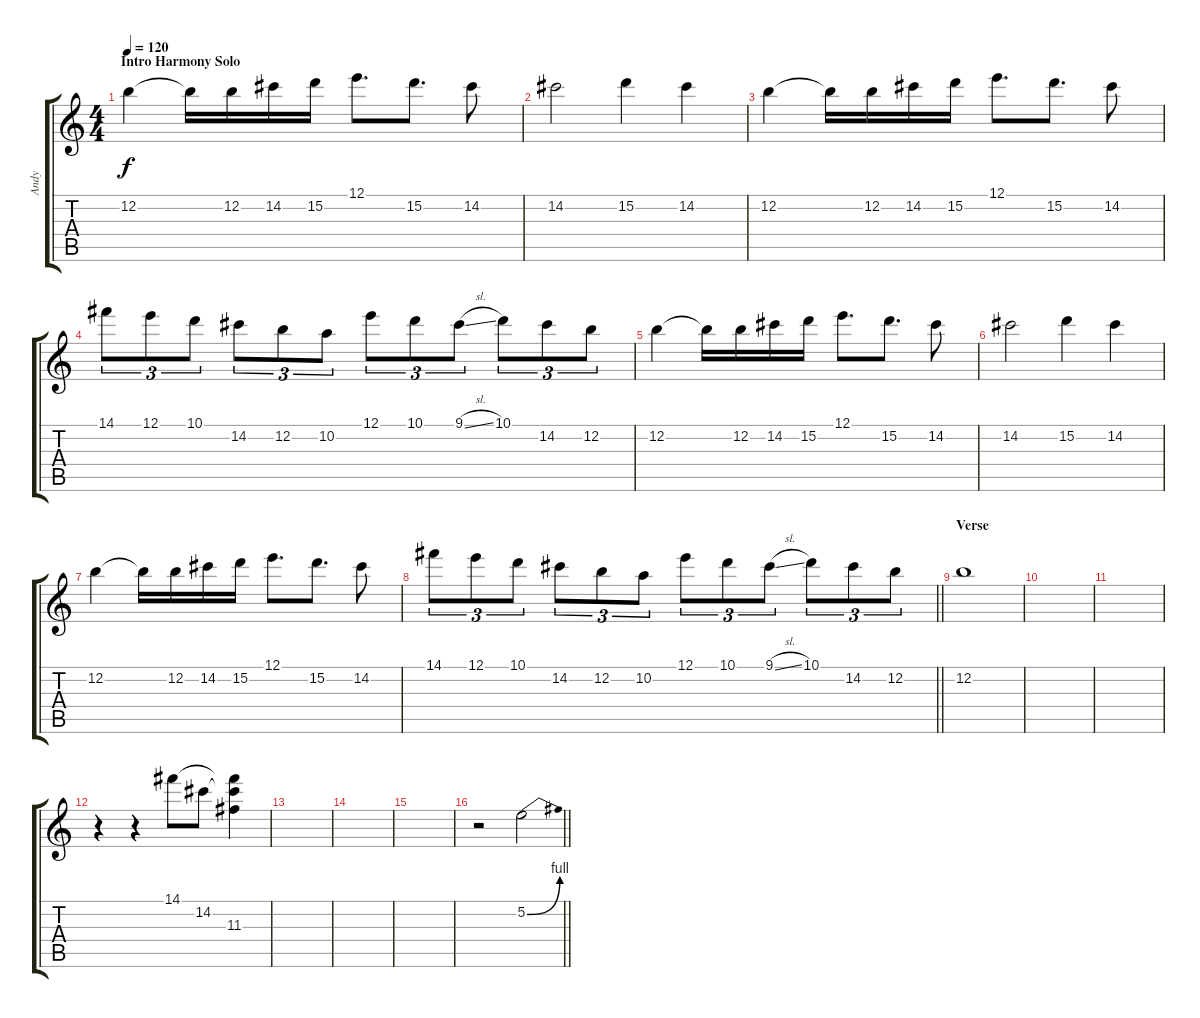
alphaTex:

\track ("Andy" "Andy") {instrument distortionguitar}
\staff {score tabs}
\tuning (E4 B3 G3 D3 A2 E2) {hide}
\ts (4 4)
\section ("" "Intro Harmony Solo")
\tempo 120
\clef g2
\ks c
12.2.4{dy f volume 12} 12.2{t}.16 12.2.16 14.2.16 15.2.16 12.1.8{d} 15.2.8{d} 14.2.8 |
14.2.2 15.2.4 14.2.4 |
12.2.4{volume 12} 12.2{t}.16 12.2.16 14.2.16 15.2.16 12.1.8{d} 15.2.8{d} 14.2.8 |
14.1.8{tu (3 2)} 12.1.8{tu (3 2)} 10.1.8{tu (3 2)} 14.2.8{tu (3 2)} 12.2.8{tu (3 2)} 10.2.8{tu (3 2)} 12.1.8{tu (3 2)} 10.1.8{tu (3 2)} 9.1{sl}.8{tu (3 2)} 10.1.8{tu (3 2)} 14.2.8{tu (3 2)} 12.2.8{tu (3 2)} |
12.2.4{volume 12} 12.2{t}.16 12.2.16 14.2.16 15.2.16 12.1.8{d} 15.2.8{d} 14.2.8 |
14.2.2 15.2.4 14.2.4 |
12.2.4{volume 12} 12.2{t}.16 12.2.16 14.2.16 15.2.16 12.1.8{d} 15.2.8{d} 14.2.8 |
\barLineRight lightlight
14.1.8{tu (3 2)} 12.1.8{tu (3 2)} 10.1.8{tu (3 2)} 14.2.8{tu (3 2)} 12.2.8{tu (3 2)} 10.2.8{tu (3 2)} 12.1.8{tu (3 2)} 10.1.8{tu (3 2)} 9.1{sl}.8{tu (3 2)} 10.1.8{tu (3 2)} 14.2.8{tu (3 2)} 12.2.8{tu (3 2)} |
\section ("" "Verse")
12.2.1 |
|
|
r.4 r.4 14.1.8 14.2.8 (14.1{t} 14.2{t} 11.3).4 |
|
|
|
\barLineRight lightlight
r.2 5.2{be (bend 0 0 60 4)}.2
